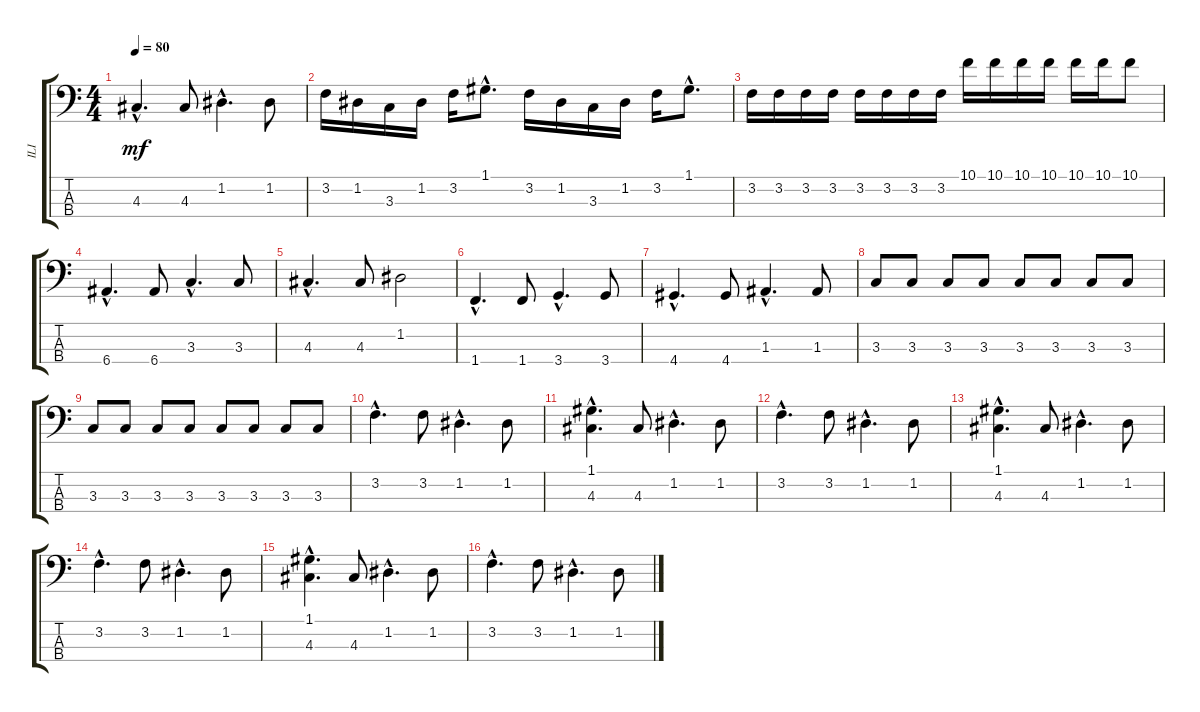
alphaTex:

\track ("ILI" "ILI") {instrument electricbasspick}
\staff {score tabs}
\tuning (G2 D2 A1 E1) {hide}
\ts (4 4)
\tempo 80
\clef f4
\ks c
4.3{hac}.4{d dy mf} 4.3.8 1.2{hac}.4{d} 1.2.8 |
3.2.16 1.2.16 3.3.16 1.2.16 3.2.16 1.1{hac}.8{d} 3.2.16 1.2.16 3.3.16 1.2.16 3.2.16 1.1{hac}.8{d} |
3.2.16 3.2.16 3.2.16 3.2.16 3.2.16 3.2.16 3.2.16 3.2.16 10.1.16 10.1.16 10.1.16 10.1.16 10.1.16 10.1.16 10.1.8 |
6.4{hac}.4{d} 6.4.8 3.3{hac}.4{d} 3.3.8 |
4.3{hac}.4{d} 4.3.8 1.2.2 |
1.4{hac}.4{d} 1.4.8 3.4{hac}.4{d} 3.4.8 |
4.4{hac}.4{d} 4.4.8 1.3{hac}.4{d} 1.3.8 |
3.3.8 3.3.8 3.3.8 3.3.8 3.3.8 3.3.8 3.3.8 3.3.8 |
3.3.8 3.3.8 3.3.8 3.3.8 3.3.8 3.3.8 3.3.8 3.3.8 |
3.2{hac}.4{d} 3.2.8 1.2{hac}.4{d} 1.2.8 |
(1.1{hac} 4.3{hac}).4{d} 4.3.8 1.2{hac}.4{d} 1.2.8 |
3.2{hac}.4{d} 3.2.8 1.2{hac}.4{d} 1.2.8 |
(1.1{hac} 4.3{hac}).4{d} 4.3.8 1.2{hac}.4{d} 1.2.8 |
3.2{hac}.4{d} 3.2.8 1.2{hac}.4{d} 1.2.8 |
(1.1{hac} 4.3{hac}).4{d} 4.3.8 1.2{hac}.4{d} 1.2.8 |
3.2{hac}.4{d} 3.2.8 1.2{hac}.4{d} 1.2.8
